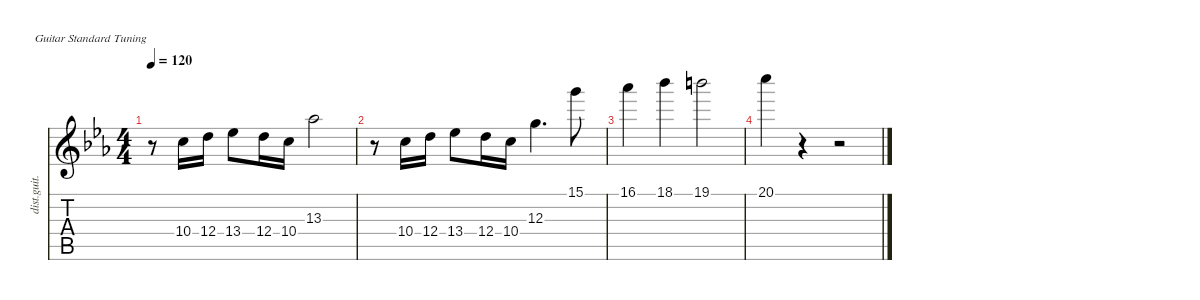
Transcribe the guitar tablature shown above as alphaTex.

\defaultSystemsLayout 4
\hideDynamics
\bracketExtendMode nobrackets
\otherSystemsTrackNameOrientation horizontal
\track ("Lead" "dist.guit.") {mute instrument distortionguitar}
\staff {score tabs}
\tuning (E4 B3 G3 D3 A2 E2)
\ts (4 4)
\tempo 120
\clef g2
\ks eb
r.8{dy f beam Down} 10.4{acc forcenatural}.16{beam Down} 12.4{acc forcenatural}.16{beam Down} 13.4{acc b}.8{beam Down} 12.4{acc forcenatural}.16{beam Down} 10.4{acc forcenatural}.16{beam Down} 13.3{acc b}.2{beam Down} |
r.8{beam Down} 10.4{acc forcenatural}.16{beam Down} 12.4{acc forcenatural}.16{beam Down} 13.4{acc b}.8{beam Down} 12.4{acc forcenatural}.16{beam Down} 10.4{acc forcenatural}.16{beam Down} 12.3{acc forcenatural}.4{d beam Down} 15.1{acc forcenatural}.8{beam Down} |
16.1{acc b}.4{beam Down} 18.1{acc b}.4{beam Down} 19.1{acc forcenatural}.2{beam Down} |
20.1{acc forcenatural}.4{beam Down} r.4{beam Down} r.2{beam Down}
